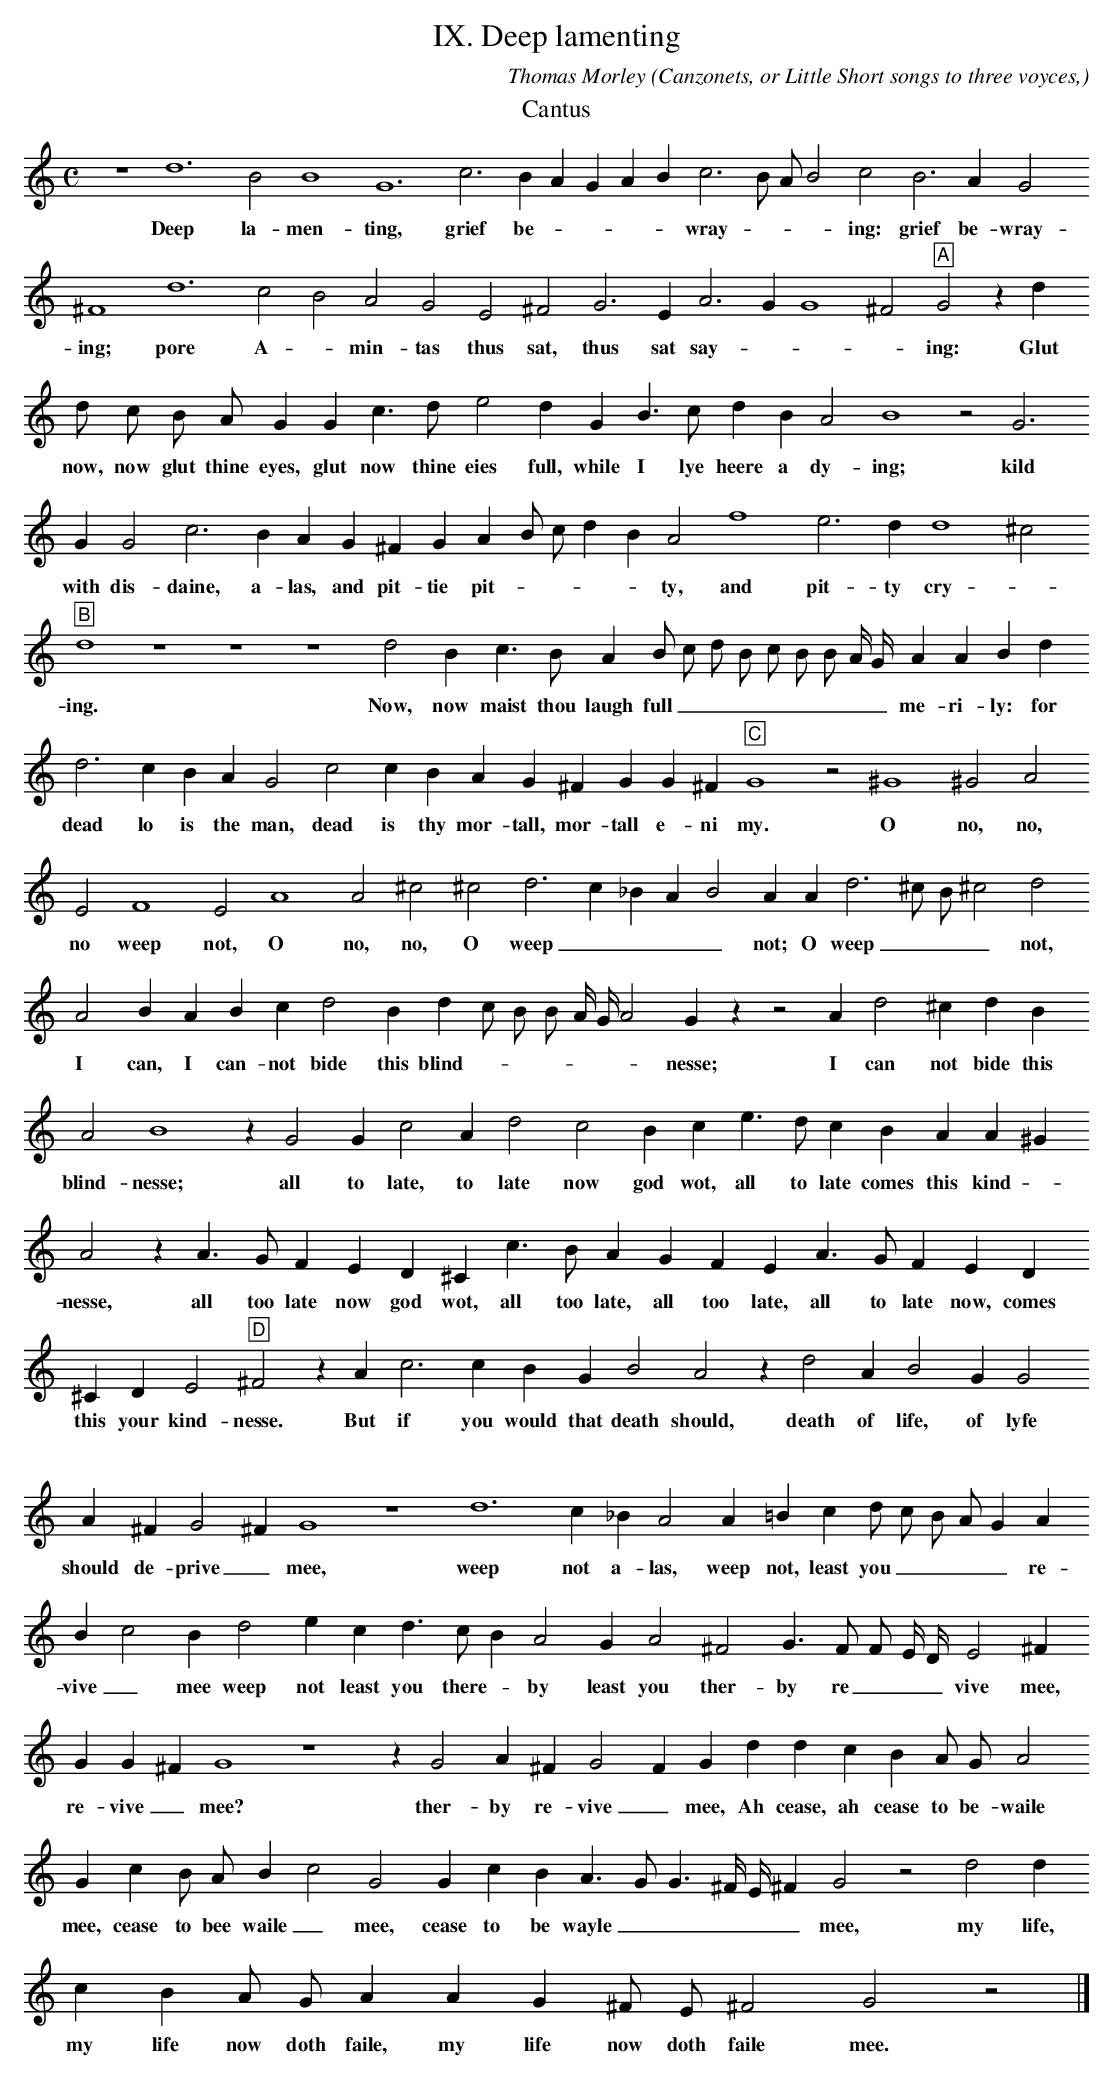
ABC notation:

X:1
T:IX. Deep lamenting
O: Canzonets, or Little Short songs to three voyces,
C: Thomas Morley
M:C
K:C
T: Cantus
L:1/4
z4 d6  B2  B4   G6    c3    B A  G A B c3 B/ A/ B2 c2 B3 A G2\
w:Deep la- men- ting, grief be - _ _ _ wray - _ _ ing: grief be- wray-
  ^F4  d6   c2 B2   A2 G2   E2   ^F2  G3  E A3 G G4 ^F2 "A"G2 z d d/ c/ B/ A/\
w:ing; pore A - min- tas thus sat, thus sat say - _ _ ing: Glut now, now glut thine
G G c > d e2 d G B > c d B A2 B4 z2 G3 G G2 c3 B\
w:eyes, glut now thine eies full, while I lye heere a dy- ing; kild with dis- daine, a-
  A    G   ^F   G   A   B/ c/ d B A2  f4  e3   d  d4 ^c2 "B"d4 z4 z4 z4 d2 B c > B A\
w:las, and pit- tie pit - _   _ _ ty, and pit- ty cry - ing.  Now, now maist thou laugh
B/ c/ d/ B/ c/ B/ B/ A// G// A A B d d3 c B A G2 c2 c B A G ^F G\
w:full _ _ _ _ _ _ _ _ me- ri- ly: for dead lo is the man, dead is thy mor- tall, mor- tall
  G ^F "C"G4 z2 ^G4 ^G2 A2 E2 F4 E2 A4 A2 ^c2 ^c2 d3 c _B A B2 \
w:e- ni my.  O no, no, no weep not, O no, no, O weep _ _ _ _
A A d3 ^c/ B/ ^c2 d2 A2 B A B c d2 B d c/ B/ B/ A// G// A2 G z z2\
w:not; O weep _ _ _ not, I can, I can- not bide this blind- _ _ _ _ _ _ nesse;
A d2 ^c d B A2 B4 z G2 G c2 A d2 c2 B c e > d c\
w:I can not bide this blind- nesse; all to late, to late now god wot, all to late
B A A ^G A2 z A > G F E D ^C c > B A G F\
w:comes this kind - nesse, all too late now god wot, all too late, all too
  E     A > G  F    E    D     ^C   D    E2 "D"^F2 z A c3 c B G B2\
w:late, all to late now, comes this your kind- nesse.  But if you would that death
  A2 z    d2    A   B2   G  G2   A ^F G2 ^F G4 z4 d6 c _B A2 A =B\
w:should, death of life, of lyfe should de- prive _ mee, weep not a- las, weep not,
c d/ c/ B/ A/ G A B c2 B d2 e c d > c B A2 G A2 ^F2\
w:least you _ _ _ _ re- vive _ mee weep not least you there - by least you ther-
G > F F/ E// D// E2 ^F G G ^F G4 z4 z G2 A ^F G2 F G d d c\
w:by re _ _ _ vive mee, re- vive _ mee? ther- by re- vive _ mee, Ah cease, ah
B A/ G/ A2 G c B/ A/ B c2 G2 G c B A > G G3/2 ^F// E// ^F\
w:cease to be- waile mee, cease to bee waile _ mee, cease to be wayle _ _ _ _ _
G2 z2 d2 d c B A/ G/ A A G ^F/ E/ ^F2 G2 z2 |]\
w:mee, my life, my life now doth faile, my life now doth faile mee.
